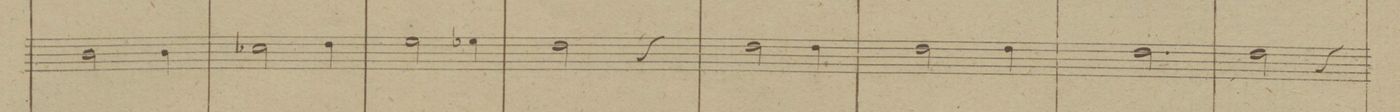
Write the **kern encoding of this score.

**kern	**dynam	**text	**text
*I"Tenore	*	*	*
*clefC4	*	*	*
*k[b-]	*	*	*
*M3/4	*	*	*
2A\	.	.	.
4A\	.	.	.
=49	=49	=49	=49
2B-X\	.	.	.
4c\	.	.	.
=50	=50	=50	=50
2d\	.	.	.
4d-X\	.	.	.
=51	=51	=51	=51
2c\	.	.	.
4r	.	.	.
=52	=52	=52	=52
2c\	.	.	.
4c\	.	.	.
=53	=53	=53	=53
2c\	.	.	.
4c\	.	.	.
=54	=54	=54	=54
2.c\	.	.	.
=55	=55	=55	=55
2c\	.	.	.
4r	.	.	.
=56	=56	=56	=56
*-	*-	*-	*-
